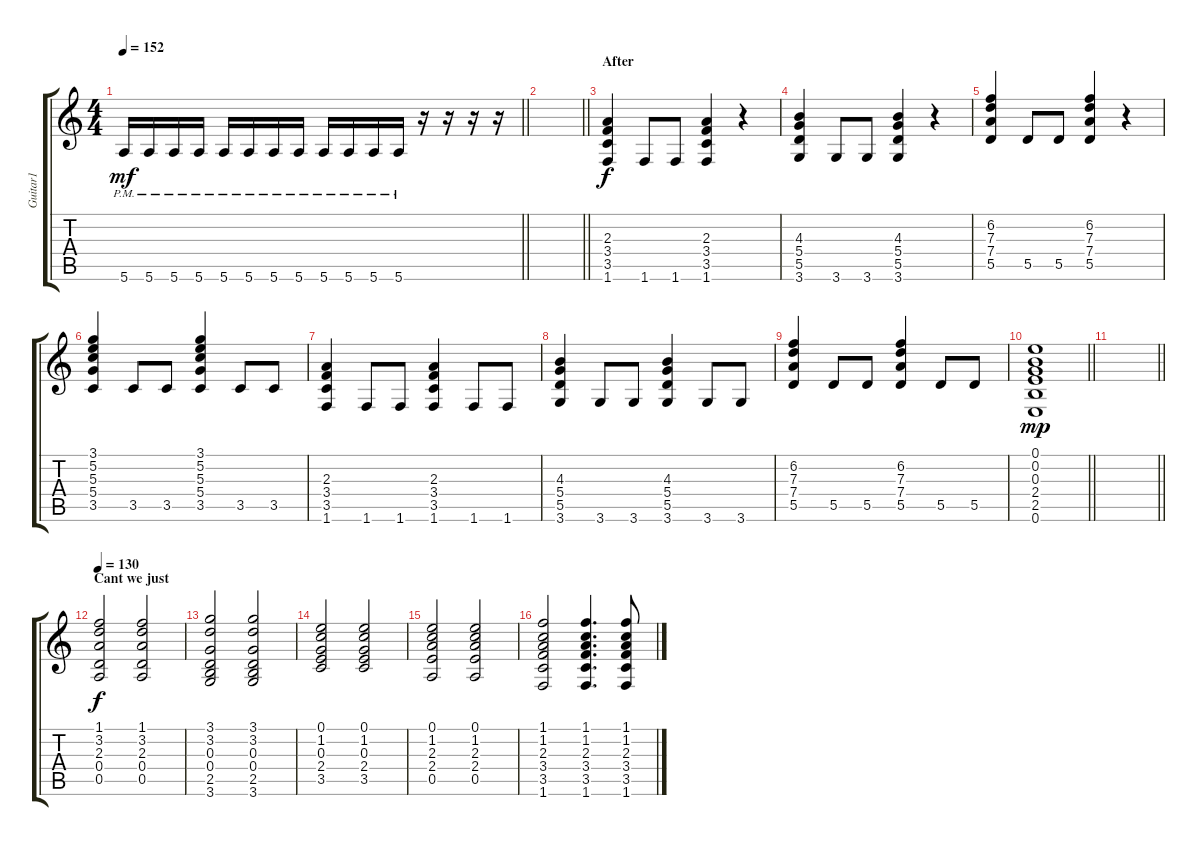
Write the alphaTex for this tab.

\track ("Guitar1" "Guitar1") {instrument acousticguitarnylon}
\staff {score tabs}
\tuning (E4 B3 G3 D3 A2 E2) {hide}
\ts (4 4)
\tempo 152
\clef g2
\barLineRight lightlight
\ks c
5.6{pm}.16{dy mf} 5.6{pm}.16 5.6{pm}.16 5.6{pm}.16 5.6{pm}.16 5.6{pm}.16 5.6{pm}.16 5.6{pm}.16 5.6{pm}.16 5.6{pm}.16 5.6{pm}.16 5.6{pm}.16 r.16 r.16 r.16 r.16 |
\barLineRight lightlight
|
\section ("" "After")
(2.3 3.4 3.5 1.6).4{dy f} 1.6.8 1.6.8 (2.3 3.4 3.5 1.6).4 r.4 |
(4.3 5.4 5.5 3.6).4 3.6.8 3.6.8 (4.3 5.4 5.5 3.6).4 r.4 |
(6.2 7.3 7.4 5.5).4 5.5.8 5.5.8 (6.2 7.3 7.4 5.5).4 r.4 |
(3.1 5.2 5.3 5.4 3.5).4 3.5.8 3.5.8 (3.1 5.2 5.3 5.4 3.5).4 3.5.8 3.5.8 |
(2.3 3.4 3.5 1.6).4 1.6.8 1.6.8 (2.3 3.4 3.5 1.6).4 1.6.8 1.6.8 |
(4.3 5.4 5.5 3.6).4 3.6.8 3.6.8 (4.3 5.4 5.5 3.6).4 3.6.8 3.6.8 |
(6.2 7.3 7.4 5.5).4 5.5.8 5.5.8 (6.2 7.3 7.4 5.5).4 5.5.8 5.5.8 |
\barLineRight lightlight
(0.1 0.2 0.3 2.4 2.5 0.6).1{dy mp} |
\barLineRight lightlight
|
\section ("" "Cant we just")
\tempo 130
(1.1 3.2 2.3 0.4 0.5).2{dy f} (1.1 3.2 2.3 0.4 0.5).2 |
(3.1 3.2 0.3 0.4 2.5 3.6).2 (3.1 3.2 0.3 0.4 2.5 3.6).2 |
(0.1 1.2 0.3 2.4 3.5).2 (0.1 1.2 0.3 2.4 3.5).2 |
(0.1 1.2 2.3 2.4 0.5).2 (0.1 1.2 2.3 2.4 0.5).2 |
(1.1 1.2 2.3 3.4 3.5 1.6).2 (1.1 1.2 2.3 3.4 3.5 1.6).4{d} (1.1 1.2 2.3 3.4 3.5 1.6).8
